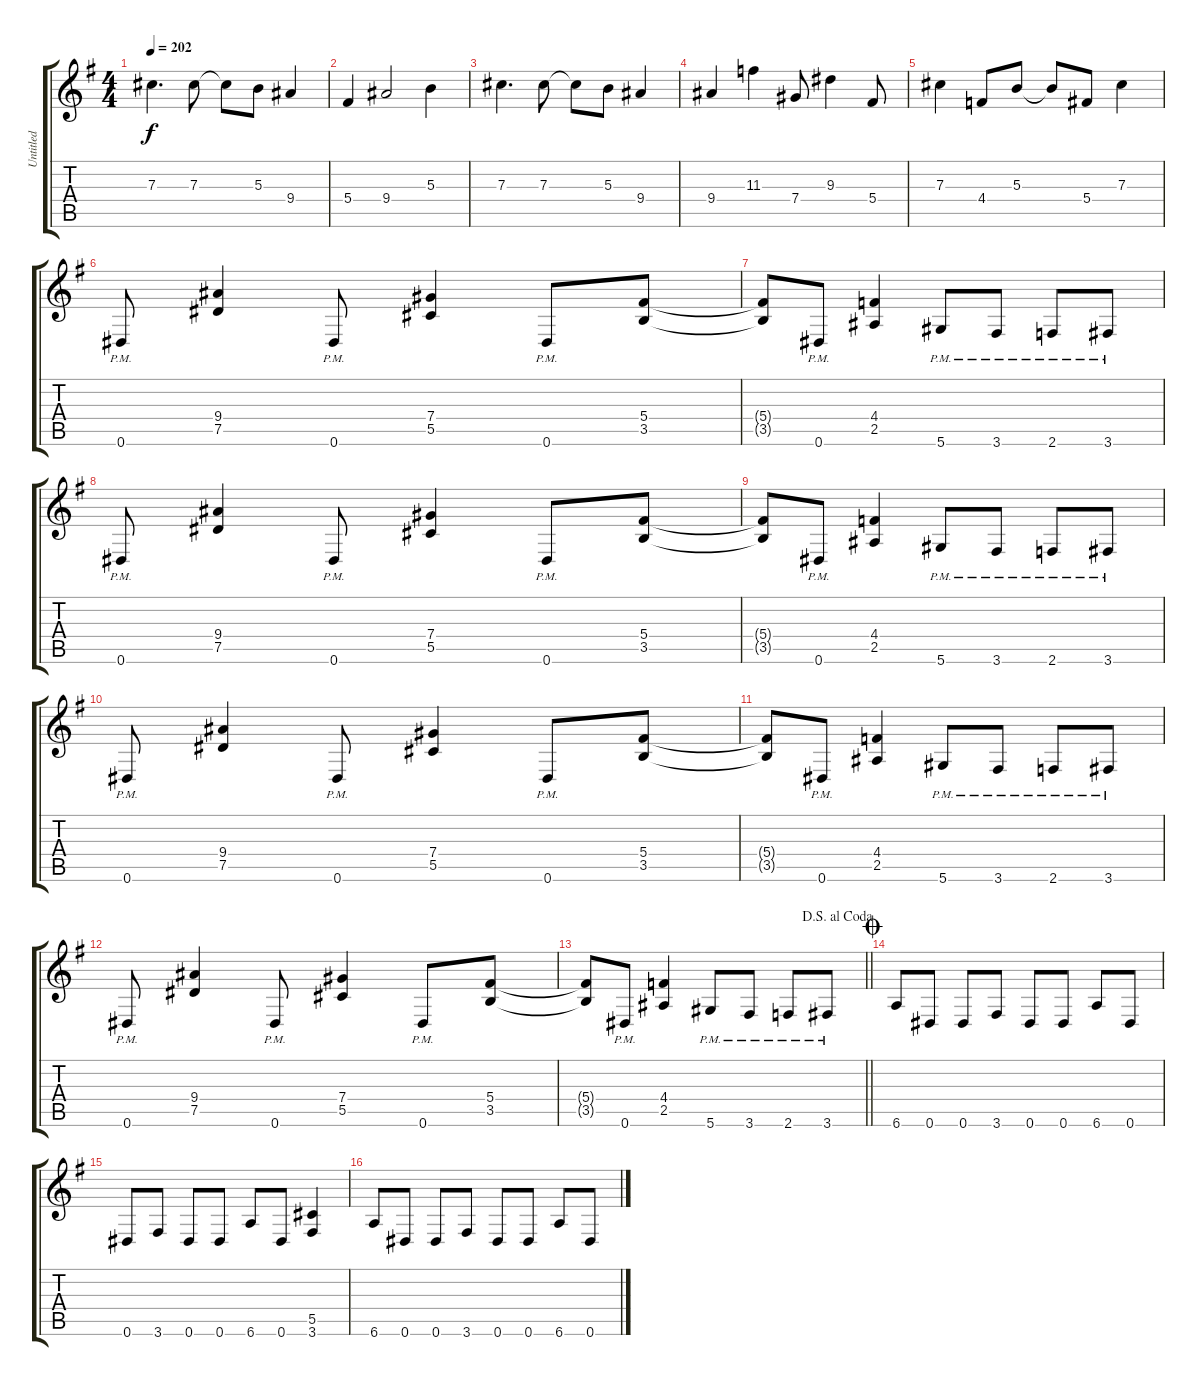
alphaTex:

\track ("Untitled" "Untitled") {instrument distortionguitar}
\staff {score tabs}
\tuning (Eb4 Bb3 Gb3 Db3 Ab2 Eb2) {hide}
\ts (4 4)
\tempo 202
\clef g2
\ks g
7.3.4{d dy f} 7.3.8 7.3{t}.8 5.3.8 9.4.4 |
5.4.4 9.4.2 5.3.4 |
7.3.4{d} 7.3.8 7.3{t}.8 5.3.8 9.4.4 |
9.4.4 11.3.4 7.4.8 9.3.4 5.4.8 |
7.3.4 4.4.8 5.3.8 5.3{t}.8 5.4.8 7.3.4 |
0.6{pm}.8 (9.4 7.5).4 0.6{pm}.8 (7.4 5.5).4 0.6{pm}.8 (5.4 3.5).8 |
(5.4{t} 3.5{t}).8 0.6{pm}.8 (4.4 2.5).4 5.6{pm}.8 3.6{pm}.8 2.6{pm}.8 3.6{pm}.8 |
0.6{pm}.8 (9.4 7.5).4 0.6{pm}.8 (7.4 5.5).4 0.6{pm}.8 (5.4 3.5).8 |
(5.4{t} 3.5{t}).8 0.6{pm}.8 (4.4 2.5).4 5.6{pm}.8 3.6{pm}.8 2.6{pm}.8 3.6{pm}.8 |
0.6{pm}.8 (9.4 7.5).4 0.6{pm}.8 (7.4 5.5).4 0.6{pm}.8 (5.4 3.5).8 |
(5.4{t} 3.5{t}).8 0.6{pm}.8 (4.4 2.5).4 5.6{pm}.8 3.6{pm}.8 2.6{pm}.8 3.6{pm}.8 |
0.6{pm}.8 (9.4 7.5).4 0.6{pm}.8 (7.4 5.5).4 0.6{pm}.8 (5.4 3.5).8 |
\jump dalsegnoalcoda
\barLineRight lightlight
(5.4{t} 3.5{t}).8 0.6{pm}.8 (4.4 2.5).4 5.6{pm}.8 3.6{pm}.8 2.6{pm}.8 3.6{pm}.8 |
\jump coda
6.6.8 0.6.8 0.6.8 3.6.8 0.6.8 0.6.8 6.6.8 0.6.8 |
0.6.8 3.6.8 0.6.8 0.6.8 6.6.8 0.6.8 (5.5 3.6).4 |
6.6.8 0.6.8 0.6.8 3.6.8 0.6.8 0.6.8 6.6.8 0.6.8
